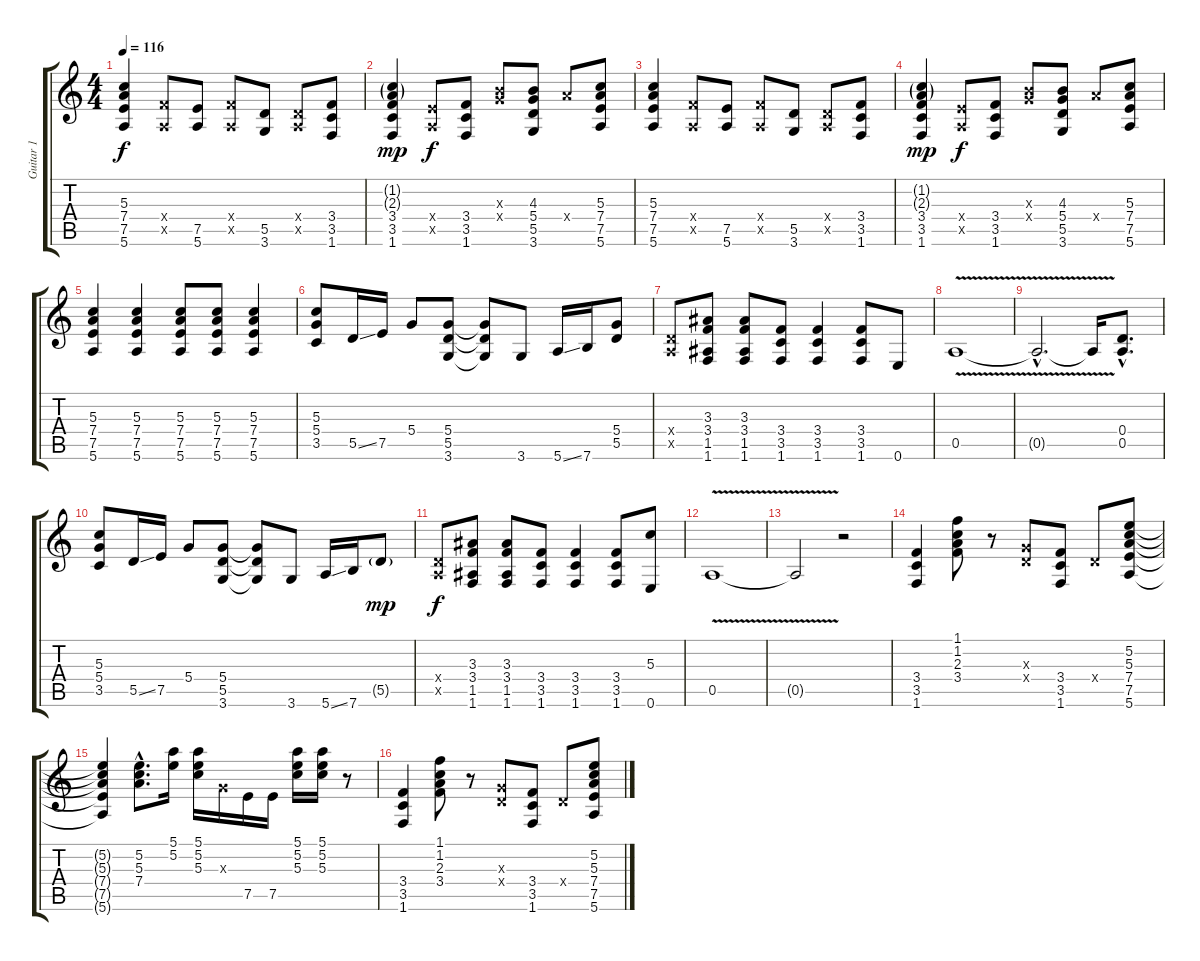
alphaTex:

\track ("Guitar 1" "Guitar 1") {instrument distortionguitar}
\staff {score tabs}
\tuning (E4 B3 G3 D3 A2 E2) {hide}
\ts (4 4)
\tempo 116
\clef g2
\ks c
(5.3 7.4 7.5 5.6).4{dy f} (3.4{x} 0.5{x}).8 (7.5 5.6).8 (3.4{x} 0.5{x}).8 (5.5 3.6).8 (0.4{x} 0.5{x}).8 (3.4 3.5 1.6).8 |
(1.2{g} 2.3{g} 3.4 3.5 1.6).4{dy mp} (2.4{x} 0.5{x}).8{dy f} (3.4 3.5 1.6).8 (4.3{x} 5.4{x}).8 (4.3 5.4 5.5 3.6).8 7.4{x}.8 (5.3 7.4 7.5 5.6).8 |
(5.3 7.4 7.5 5.6).4 (3.4{x} 0.5{x}).8 (7.5 5.6).8 (3.4{x} 0.5{x}).8 (5.5 3.6).8 (0.4{x} 0.5{x}).8 (3.4 3.5 1.6).8 |
(1.2{g} 2.3{g} 3.4 3.5 1.6).4{dy mp} (2.4{x} 0.5{x}).8{dy f} (3.4 3.5 1.6).8 (4.3{x} 5.4{x}).8 (4.3 5.4 5.5 3.6).8 7.4{x}.8 (5.3 7.4 7.5 5.6).8 |
(5.3 7.4 7.5 5.6).4 (5.3 7.4 7.5 5.6).4 (5.3 7.4 7.5 5.6).8 (5.3 7.4 7.5 5.6).8 (5.3 7.4 7.5 5.6).4 |
(5.3 5.4 3.5).8 5.5{ss}.16 7.5.16 5.4.8 (5.4 5.5 3.6).8 (5.4{t} 5.5{t} 3.6{t}).8 3.6.8 5.6{ss}.16 7.6.16 (5.4 5.5).8 |
(0.4{x} 0.5{x}).8 (3.3 3.4 1.5 1.6).8 (3.3 3.4 1.5 1.6).8 (3.4 3.5 1.6).8 (3.4 3.5 1.6).4 (3.4 3.5 1.6).8 0.6.8 |
0.5{v}.1 |
0.5{v hac t}.2{d} 0.5{t}.16 (0.4{hac} 0.5{hac}).8{d} |
(5.3 5.4 3.5).8 5.5{ss}.16 7.5.16 5.4.8 (5.4 5.5 3.6).8 (5.4{t} 5.5{t} 3.6{t}).8 3.6.8 5.6{ss}.16 7.6.16 5.5{g}.8{dy mp} |
(0.4{x} 0.5{x}).8{dy f} (3.3 3.4 1.5 1.6).8 (3.3 3.4 1.5 1.6).8 (3.4 3.5 1.6).8 (3.4 3.5 1.6).4 (3.4 3.5 1.6).8 (5.3 0.6).8 |
0.5{v}.1 |
0.5{t}.2 r.2 |
(3.4 3.5 1.6).4 (1.1 1.2 2.3 3.4).8 r.8 (0.3{x} 0.4{x}).8 (3.4 3.5 1.6).8 0.4{x}.8 (5.2 5.3 7.4 7.5 5.6).8 |
(5.2{t} 5.3{t} 7.4{t} 7.5{t} 5.6{t}).4 (5.2{hac} 5.3{hac} 7.4{hac}).8{d} (5.1 5.2).16 (5.1 5.2 5.3).16 0.3{x}.16 7.5.16 7.5.16 (5.1 5.2 5.3).16 (5.1 5.2 5.3).16 r.8 |
(3.4 3.5 1.6).4 (1.1 1.2 2.3 3.4).8 r.8 (0.3{x} 0.4{x}).8 (3.4 3.5 1.6).8 0.4{x}.8 (5.2 5.3 7.4 7.5 5.6).8
